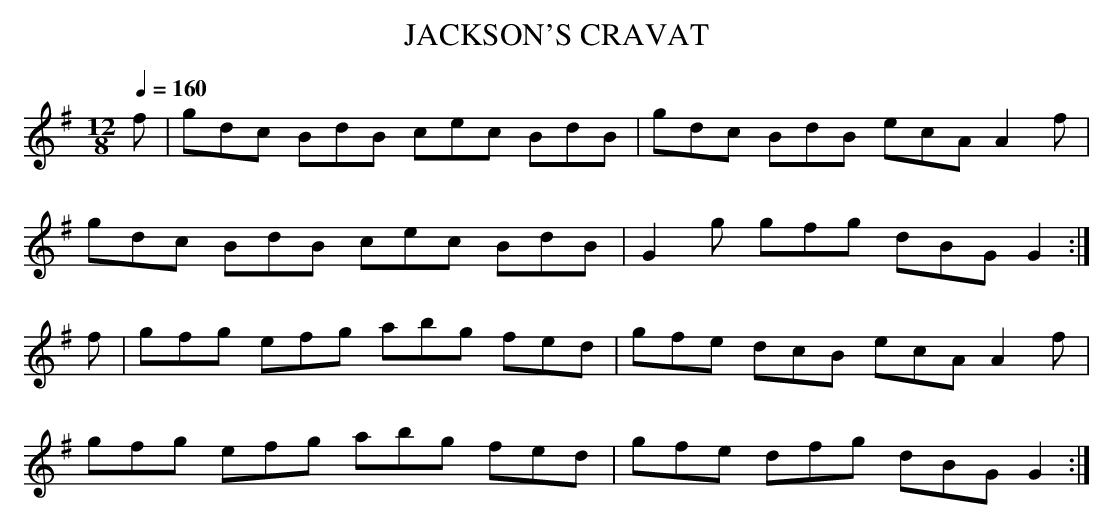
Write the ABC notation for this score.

X:1
T:JACKSON'S CRAVAT
Y:"Irish"
Q:1/4=160
L:1/8
M:12/8
K:G
f|gdc BdB cec BdB|gdc BdB ecA A2f|
gdc BdB cec BdB|G2g gfg dBG G2 :|
f|gfg efg abg fed|gfe dcB ecA A2f|
gfg efg abg fed|gfe dfg dBG G2 :|
